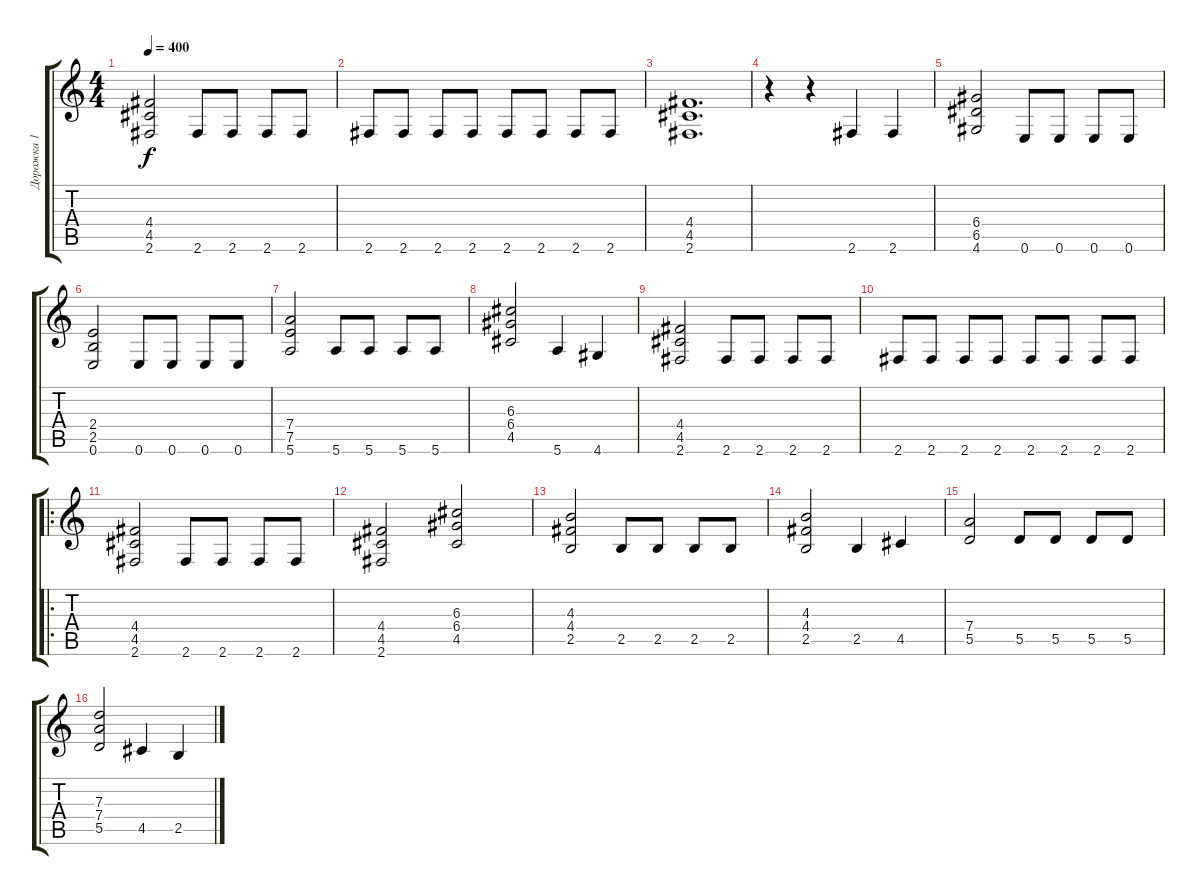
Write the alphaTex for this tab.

\track ("Дорожка 1" "Дорожка 1") {instrument overdrivenguitar}
\staff {score tabs}
\tuning (E4 B3 G3 D3 A2 E2) {hide}
\ts (4 4)
\tempo 400
\clef g2
\ks c
(4.4 4.5 2.6).2{dy f} 2.6.8 2.6.8 2.6.8 2.6.8 |
2.6.8 2.6.8 2.6.8 2.6.8 2.6.8 2.6.8 2.6.8 2.6.8 |
(4.4 4.5 2.6).1{d} |
r.4 r.4 2.6.4 2.6.4 |
(6.4 6.5 4.6).2 0.6.8 0.6.8 0.6.8 0.6.8 |
(2.4 2.5 0.6).2 0.6.8 0.6.8 0.6.8 0.6.8 |
(7.4 7.5 5.6).2 5.6.8 5.6.8 5.6.8 5.6.8 |
(6.3 6.4 4.5).2 5.6.4 4.6.4 |
(4.4 4.5 2.6).2 2.6.8 2.6.8 2.6.8 2.6.8 |
2.6.8 2.6.8 2.6.8 2.6.8 2.6.8 2.6.8 2.6.8 2.6.8 |
\ro
(4.4 4.5 2.6).2 2.6.8 2.6.8 2.6.8 2.6.8 |
(4.4 4.5 2.6).2 (6.3 6.4 4.5).2 |
(4.3 4.4 2.5).2 2.5.8 2.5.8 2.5.8 2.5.8 |
(4.3 4.4 2.5).2 2.5.4 4.5.4 |
(7.4 5.5).2 5.5.8 5.5.8 5.5.8 5.5.8 |
(7.3 7.4 5.5).2 4.5.4 2.5.4
